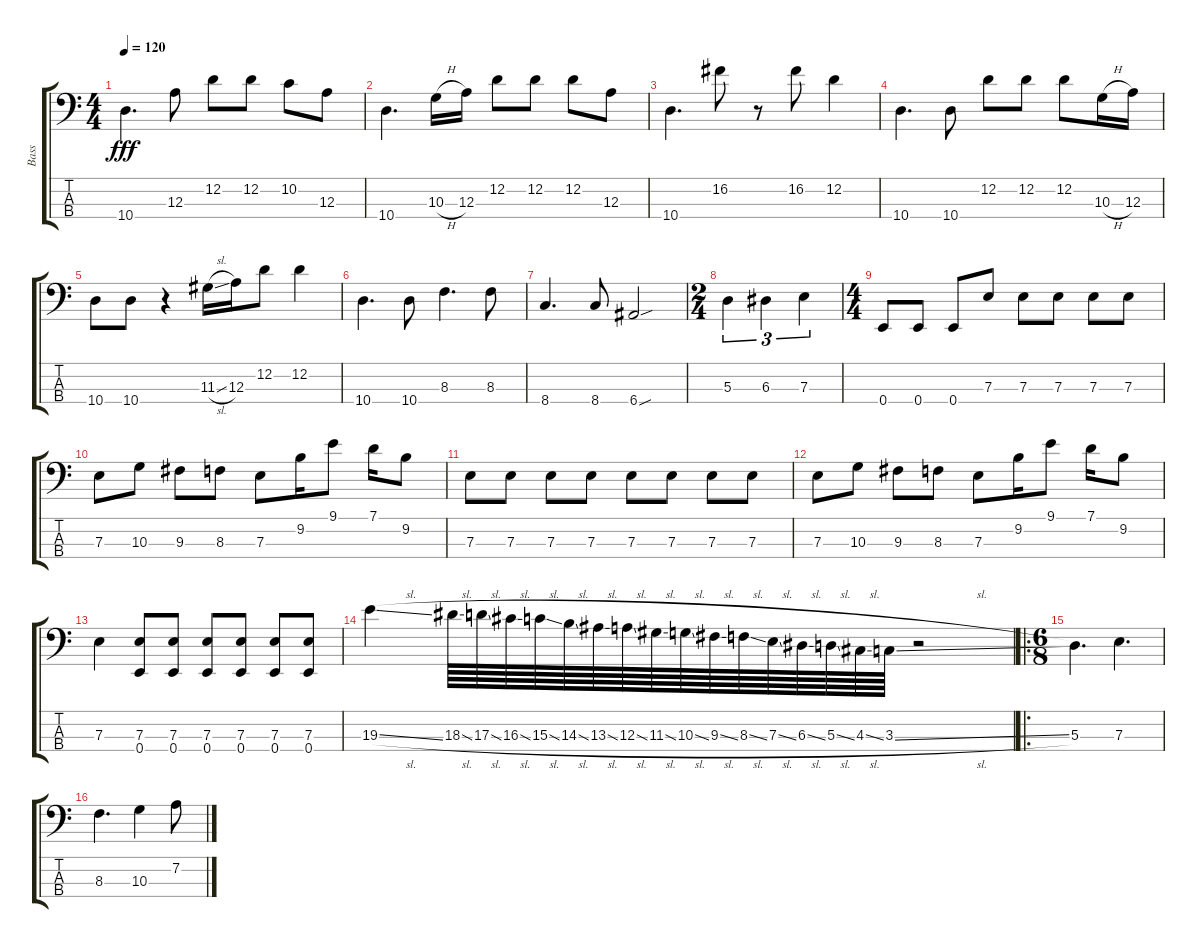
\track ("Bass" "Bass") {instrument electricbassfinger}
\staff {score tabs}
\tuning (G2 D2 A1 E1) {hide}
\ts (4 4)
\tempo 120
\clef f4
\ks c
10.4.4{d dy fff} 12.3.8 12.2.8 12.2.8 10.2.8 12.3.8 |
10.4.4{d} 10.3{h}.16 12.3.16 12.2.8 12.2.8 12.2.8 12.3.8 |
10.4.4{d} 16.2.8 r.8 16.2.8 12.2.4 |
10.4.4{d} 10.4.8 12.2.8 12.2.8 12.2.8 10.3{h}.16 12.3.16 |
10.4.8 10.4.8 r.4 11.3{sl}.16 12.3.16 12.2.8 12.2.4 |
10.4.4{d} 10.4.8 8.3.4{d} 8.3.8 |
8.4.4{d} 8.4.8 6.4{sou}.2 |
\ts (2 4)
5.3.4{tu (3 2)} 6.3.4{tu (3 2)} 7.3.4{tu (3 2)} |
\ts (4 4)
0.4.8 0.4.8 0.4.8 7.3.8 7.3.8 7.3.8 7.3.8 7.3.8 |
7.3.8 10.3.8 9.3.8 8.3.8 7.3.8 9.2.16 9.1.8 7.1.16 9.2.8 |
7.3.8 7.3.8 7.3.8 7.3.8 7.3.8 7.3.8 7.3.8 7.3.8 |
7.3.8 10.3.8 9.3.8 8.3.8 7.3.8 9.2.16 9.1.8 7.1.16 9.2.8 |
7.3.4 (7.3 0.4).8 (7.3 0.4).8 (7.3 0.4).8 (7.3 0.4).8 (7.3 0.4).8 (7.3 0.4).8 |
19.3{sl}.4 18.3{sl}.64 17.3{sl}.64 16.3{sl}.64 15.3{sl}.64 14.3{sl}.64 13.3{sl}.64 12.3{sl}.64 11.3{sl}.64 10.3{sl}.64 9.3{sl}.64 8.3{sl}.64 7.3{sl}.64 6.3{sl}.64 5.3{sl}.64 4.3{sl}.64 3.3{sl}.64 r.2 |
\ro
\ts (6 8)
5.3.4{d} 7.3.4{d} |
8.3.4{d} 10.3.4 7.2.8
